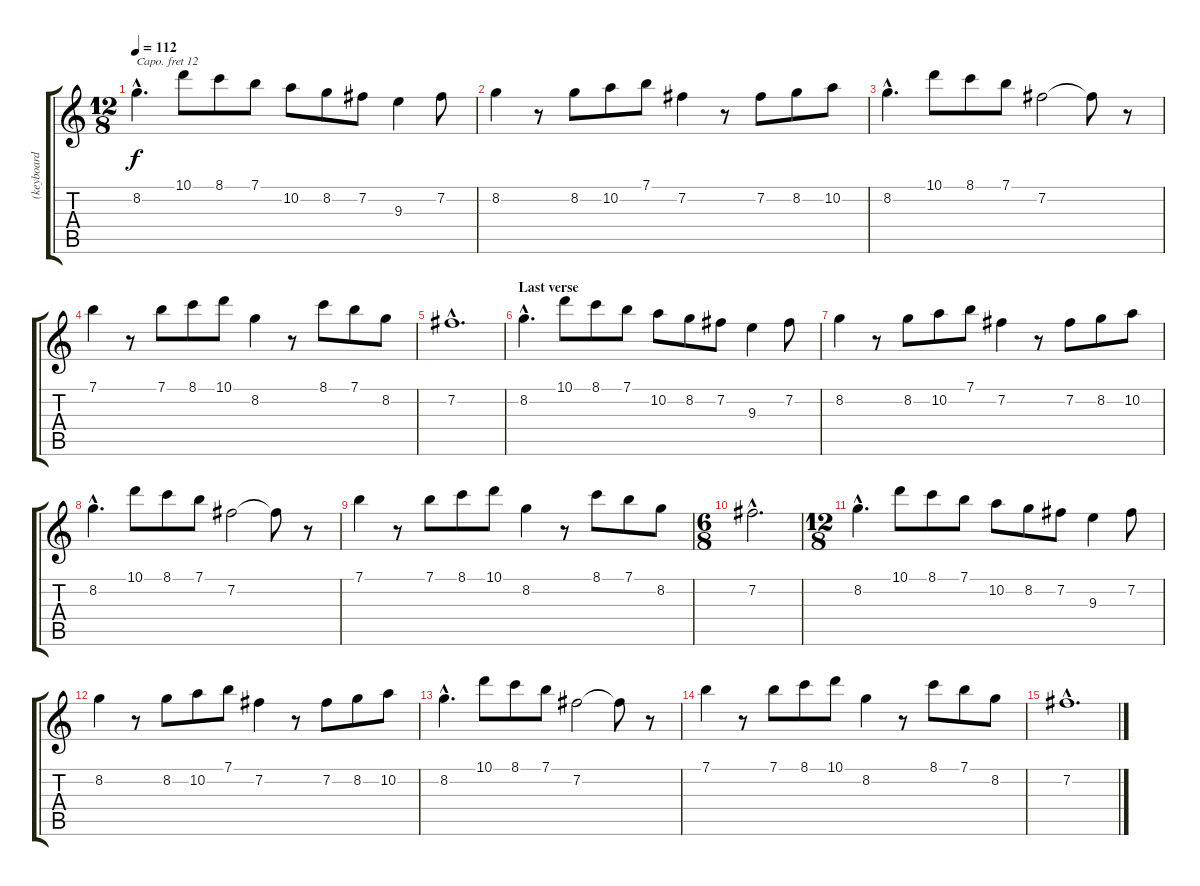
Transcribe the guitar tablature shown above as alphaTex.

\track ("(keyboard leads +1 octave overdub)" "(keyboard ") {instrument drawbarorgan}
\staff {score tabs}
\capo 12
\tuning (E4 B3 G3 D3 A2 E2) {hide}
\ts (12 8)
\tempo 112
\clef g2
\ks c
8.2{hac}.4{d dy f} 10.1.8 8.1.8 7.1.8 10.2.8 8.2.8 7.2.8 9.3.4 7.2.8 |
8.2.4 r.8 8.2.8 10.2.8 7.1.8 7.2.4 r.8 7.2.8 8.2.8 10.2.8 |
8.2{hac}.4{d} 10.1.8 8.1.8 7.1.8 7.2.2 7.2{t}.8 r.8 |
7.1.4 r.8 7.1.8 8.1.8 10.1.8 8.2.4 r.8 8.1.8 7.1.8 8.2.8 |
7.2{hac}.1{d} |
\section ("" "Last verse")
8.2{hac}.4{d} 10.1.8 8.1.8 7.1.8 10.2.8 8.2.8 7.2.8 9.3.4 7.2.8 |
8.2.4 r.8 8.2.8 10.2.8 7.1.8 7.2.4 r.8 7.2.8 8.2.8 10.2.8 |
8.2{hac}.4{d} 10.1.8 8.1.8 7.1.8 7.2.2 7.2{t}.8 r.8 |
7.1.4 r.8 7.1.8 8.1.8 10.1.8 8.2.4 r.8 8.1.8 7.1.8 8.2.8 |
\ts (6 8)
7.2{hac}.2{d} |
\ts (12 8)
8.2{hac}.4{d} 10.1.8 8.1.8 7.1.8 10.2.8 8.2.8 7.2.8 9.3.4 7.2.8 |
8.2.4 r.8 8.2.8 10.2.8 7.1.8 7.2.4 r.8 7.2.8 8.2.8 10.2.8 |
8.2{hac}.4{d} 10.1.8 8.1.8 7.1.8 7.2.2 7.2{t}.8 r.8 |
7.1.4 r.8 7.1.8 8.1.8 10.1.8 8.2.4 r.8 8.1.8 7.1.8 8.2.8 |
7.2{hac}.1{d}
